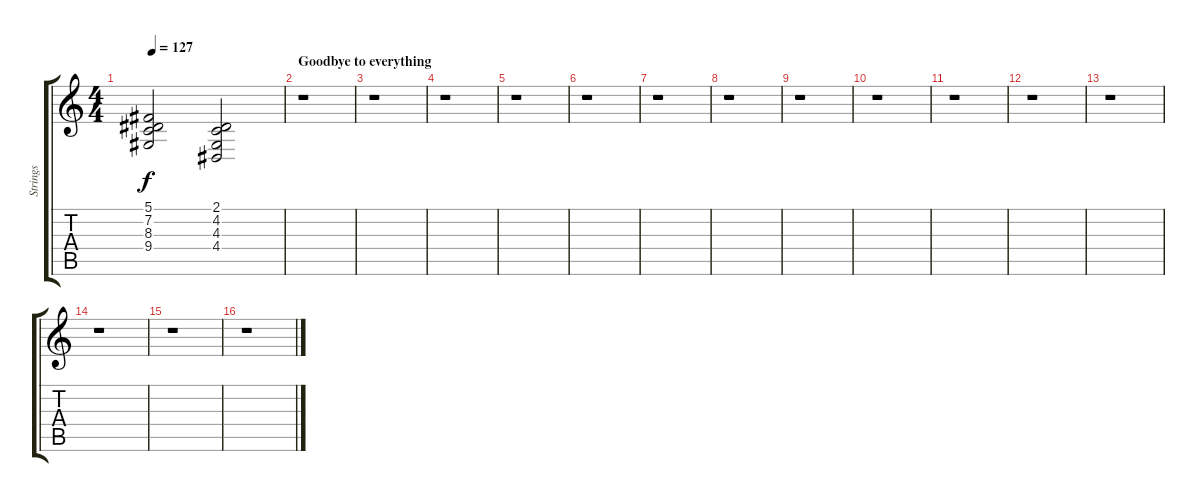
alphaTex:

\track ("Strings" "Strings") {instrument stringensemble1}
\staff {score tabs}
\tuning (Db4 Ab3 E3 B2 Gb2 B1) {hide}
\ts (4 4)
\tempo 127
\clef g2
\ks c
(5.1 7.2 8.3 9.4).2{dy f} (2.1 4.2 4.3 4.4).2 |
\section ("" "Goodbye to everything")
r.1 |
r.1 |
r.1 |
r.1 |
r.1 |
r.1 |
r.1 |
r.1 |
r.1 |
r.1 |
r.1 |
r.1 |
r.1 |
r.1 |
r.1
